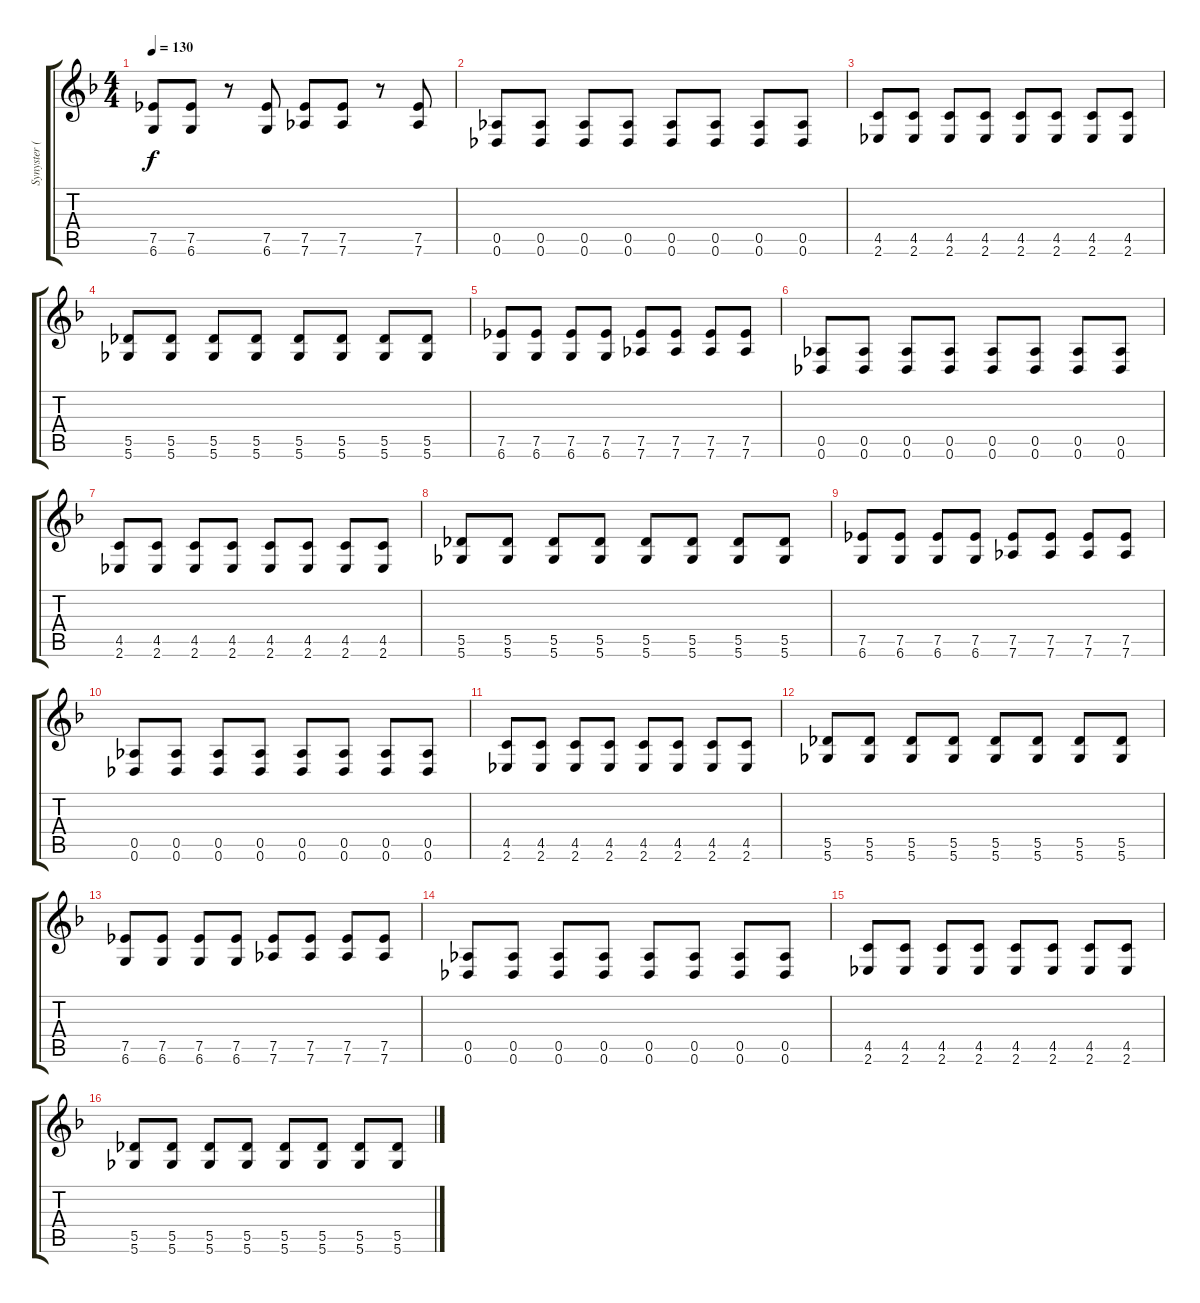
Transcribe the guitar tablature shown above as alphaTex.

\track ("Synyster ( Rhy Gtr )" "Synyster (") {instrument distortionguitar}
\staff {score tabs}
\tuning (Eb4 Bb3 Gb3 Db3 Ab2 Db2) {hide}
\ts (4 4)
\tempo 130
\clef g2
\ks f
(7.5 6.6).8{dy f} (7.5 6.6).8 r.8 (7.5 6.6).8 (7.5 7.6).8 (7.5 7.6).8 r.8 (7.5 7.6).8 |
(0.5 0.6).8 (0.5 0.6).8 (0.5 0.6).8 (0.5 0.6).8 (0.5 0.6).8 (0.5 0.6).8 (0.5 0.6).8 (0.5 0.6).8 |
(4.5 2.6).8 (4.5 2.6).8 (4.5 2.6).8 (4.5 2.6).8 (4.5 2.6).8 (4.5 2.6).8 (4.5 2.6).8 (4.5 2.6).8 |
(5.5 5.6).8 (5.5 5.6).8 (5.5 5.6).8 (5.5 5.6).8 (5.5 5.6).8 (5.5 5.6).8 (5.5 5.6).8 (5.5 5.6).8 |
(7.5 6.6).8 (7.5 6.6).8 (7.5 6.6).8 (7.5 6.6).8 (7.5 7.6).8 (7.5 7.6).8 (7.5 7.6).8 (7.5 7.6).8 |
(0.5 0.6).8 (0.5 0.6).8 (0.5 0.6).8 (0.5 0.6).8 (0.5 0.6).8 (0.5 0.6).8 (0.5 0.6).8 (0.5 0.6).8 |
(4.5 2.6).8 (4.5 2.6).8 (4.5 2.6).8 (4.5 2.6).8 (4.5 2.6).8 (4.5 2.6).8 (4.5 2.6).8 (4.5 2.6).8 |
(5.5 5.6).8 (5.5 5.6).8 (5.5 5.6).8 (5.5 5.6).8 (5.5 5.6).8 (5.5 5.6).8 (5.5 5.6).8 (5.5 5.6).8 |
(7.5 6.6).8 (7.5 6.6).8 (7.5 6.6).8 (7.5 6.6).8 (7.5 7.6).8 (7.5 7.6).8 (7.5 7.6).8 (7.5 7.6).8 |
(0.5 0.6).8 (0.5 0.6).8 (0.5 0.6).8 (0.5 0.6).8 (0.5 0.6).8 (0.5 0.6).8 (0.5 0.6).8 (0.5 0.6).8 |
(4.5 2.6).8 (4.5 2.6).8 (4.5 2.6).8 (4.5 2.6).8 (4.5 2.6).8 (4.5 2.6).8 (4.5 2.6).8 (4.5 2.6).8 |
(5.5 5.6).8 (5.5 5.6).8 (5.5 5.6).8 (5.5 5.6).8 (5.5 5.6).8 (5.5 5.6).8 (5.5 5.6).8 (5.5 5.6).8 |
(7.5 6.6).8 (7.5 6.6).8 (7.5 6.6).8 (7.5 6.6).8 (7.5 7.6).8 (7.5 7.6).8 (7.5 7.6).8 (7.5 7.6).8 |
(0.5 0.6).8 (0.5 0.6).8 (0.5 0.6).8 (0.5 0.6).8 (0.5 0.6).8 (0.5 0.6).8 (0.5 0.6).8 (0.5 0.6).8 |
(4.5 2.6).8 (4.5 2.6).8 (4.5 2.6).8 (4.5 2.6).8 (4.5 2.6).8 (4.5 2.6).8 (4.5 2.6).8 (4.5 2.6).8 |
(5.5 5.6).8 (5.5 5.6).8 (5.5 5.6).8 (5.5 5.6).8 (5.5 5.6).8 (5.5 5.6).8 (5.5 5.6).8 (5.5 5.6).8
